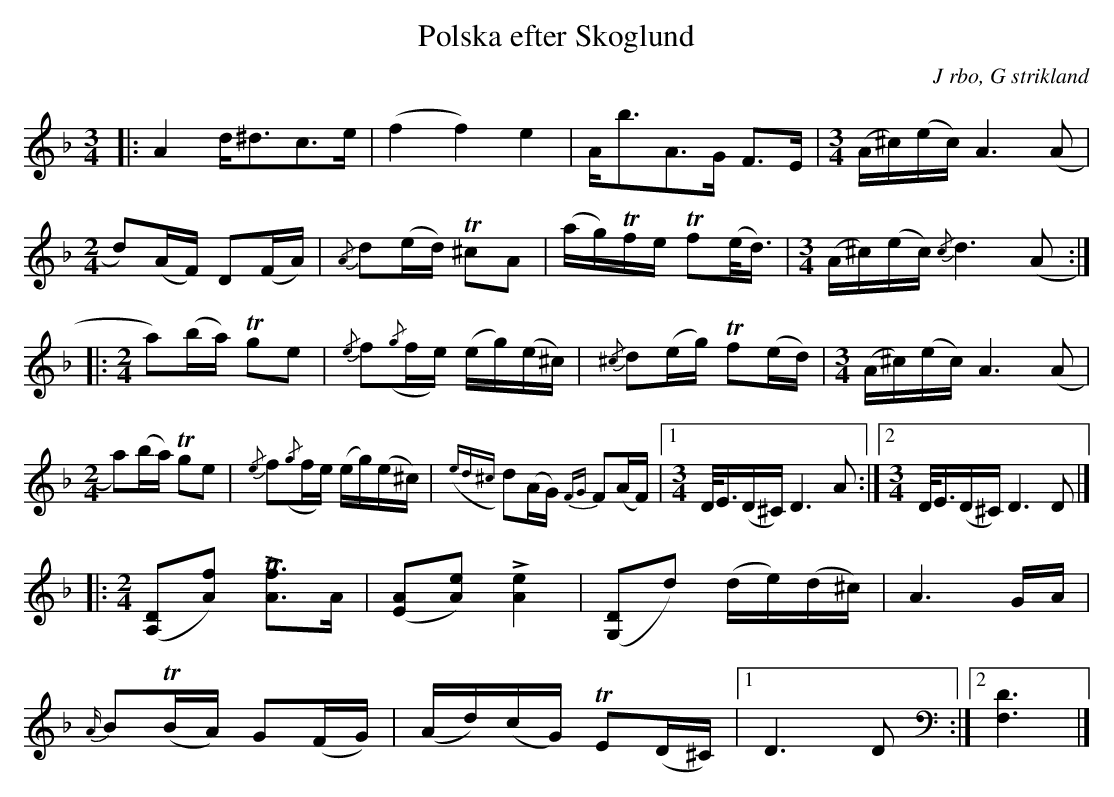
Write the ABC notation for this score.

X:1
T: Polska efter Skoglund
O: J rbo, G strikland
M: 3/4
L: 1/16
K: Dm
|:A4d2<^d2c2>e2 | (f4f4) e4| A2<b2A2>G2 F2>E2|[M:3/4] (A^c)(ec) A6 (A2 |
[M:2/4] d2)(AF) D2(FA) |{/A}d2(ed)  T^c2A2 |(ag)Tfe  Tf2(e<d) |[M:3/4] (A^c)(ec) {/c}d4>(A4:|
|:[M:2/4]a2)(ba) Tg2e2 | {/e}f2({/g}fe) (eg)(e^c) | {/^c}d2(eg) Tf2(ed) |[M:3/4] (A^c)(ec) A6 (A2|
[M:2/4] a2)(ba)  Tg2e2| {/e}f2({/g}fe) (eg)(e^c)| ({ed^c}d2)(AG)  {FG}F2(AF)|[1 [M:3/4] D<E(D^C)  D4>A4:|[2[M:3/4] D<E(D^C)  D4>D4|]
|:[M:2/4]([A,2D2][A2f2]) L[A2Tf2]>A2 | ([E2A2][A2e2]) L[A4e4] | ([G,2D2]d2) (de)(d^c) | A6GA |
{A/}B2T(BA) G2(FG) | (Ad)(cG) TE2(D^C) |[1 D4>D4 :|[2 [F,6D6] |]
